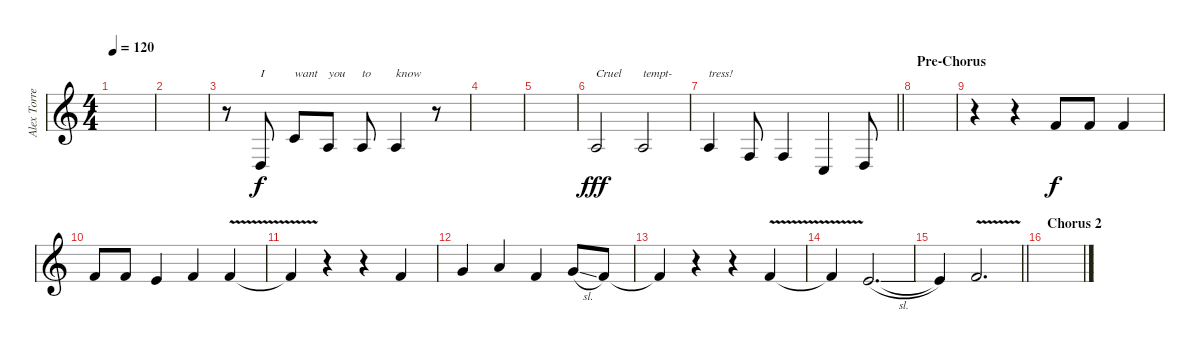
\track ("Alex Torres [Backup Vocals II]" "Alex Torre") {instrument bassoon}
\staff {score}
\tuning (E4 B3 G3 D3 A2 E2) {hide}
\ts (4 4)
\tempo 120
\clef g2
\ks c
|
|
r.8{volume 13 balance 0 instrument bassoon} 0.4.8{txt "I"} 5.3.8{txt "want"} 2.3.8{txt "you"} 2.3.8{txt "to"} 2.3.4{txt "know"} r.8 |
|
|
2.3.2{txt "Cruel" dy fff volume 8 balance 8 instrument seashore} 2.3.2{txt "tempt-"} |
\barLineRight lightlight
2.3.4{txt "tress!"} 3.4.8{volume 13 instrument bassoon} 3.4.4 3.5.4 5.5.8 |
\section ("" "Pre-Chorus")
|
r.4 r.4 1.1.8{dy f volume 12 instrument lead6voice} 1.1.8 1.1.4 |
1.1.8 1.1.8 0.1.4 1.1.4 1.1{v}.4 |
1.1{t}.4 r.4 r.4 1.1.4 |
3.1.4 5.1.4 1.1.4 3.1{sl}.8 1.1.8 |
1.1{t}.4 r.4 r.4 1.1{v}.4 |
1.1{t}.4 0.1{sl}.2{d} |
\barLineRight lightlight
0.1{t}.4 1.1{v}.2{d} |
\section ("" "Chorus 2")
